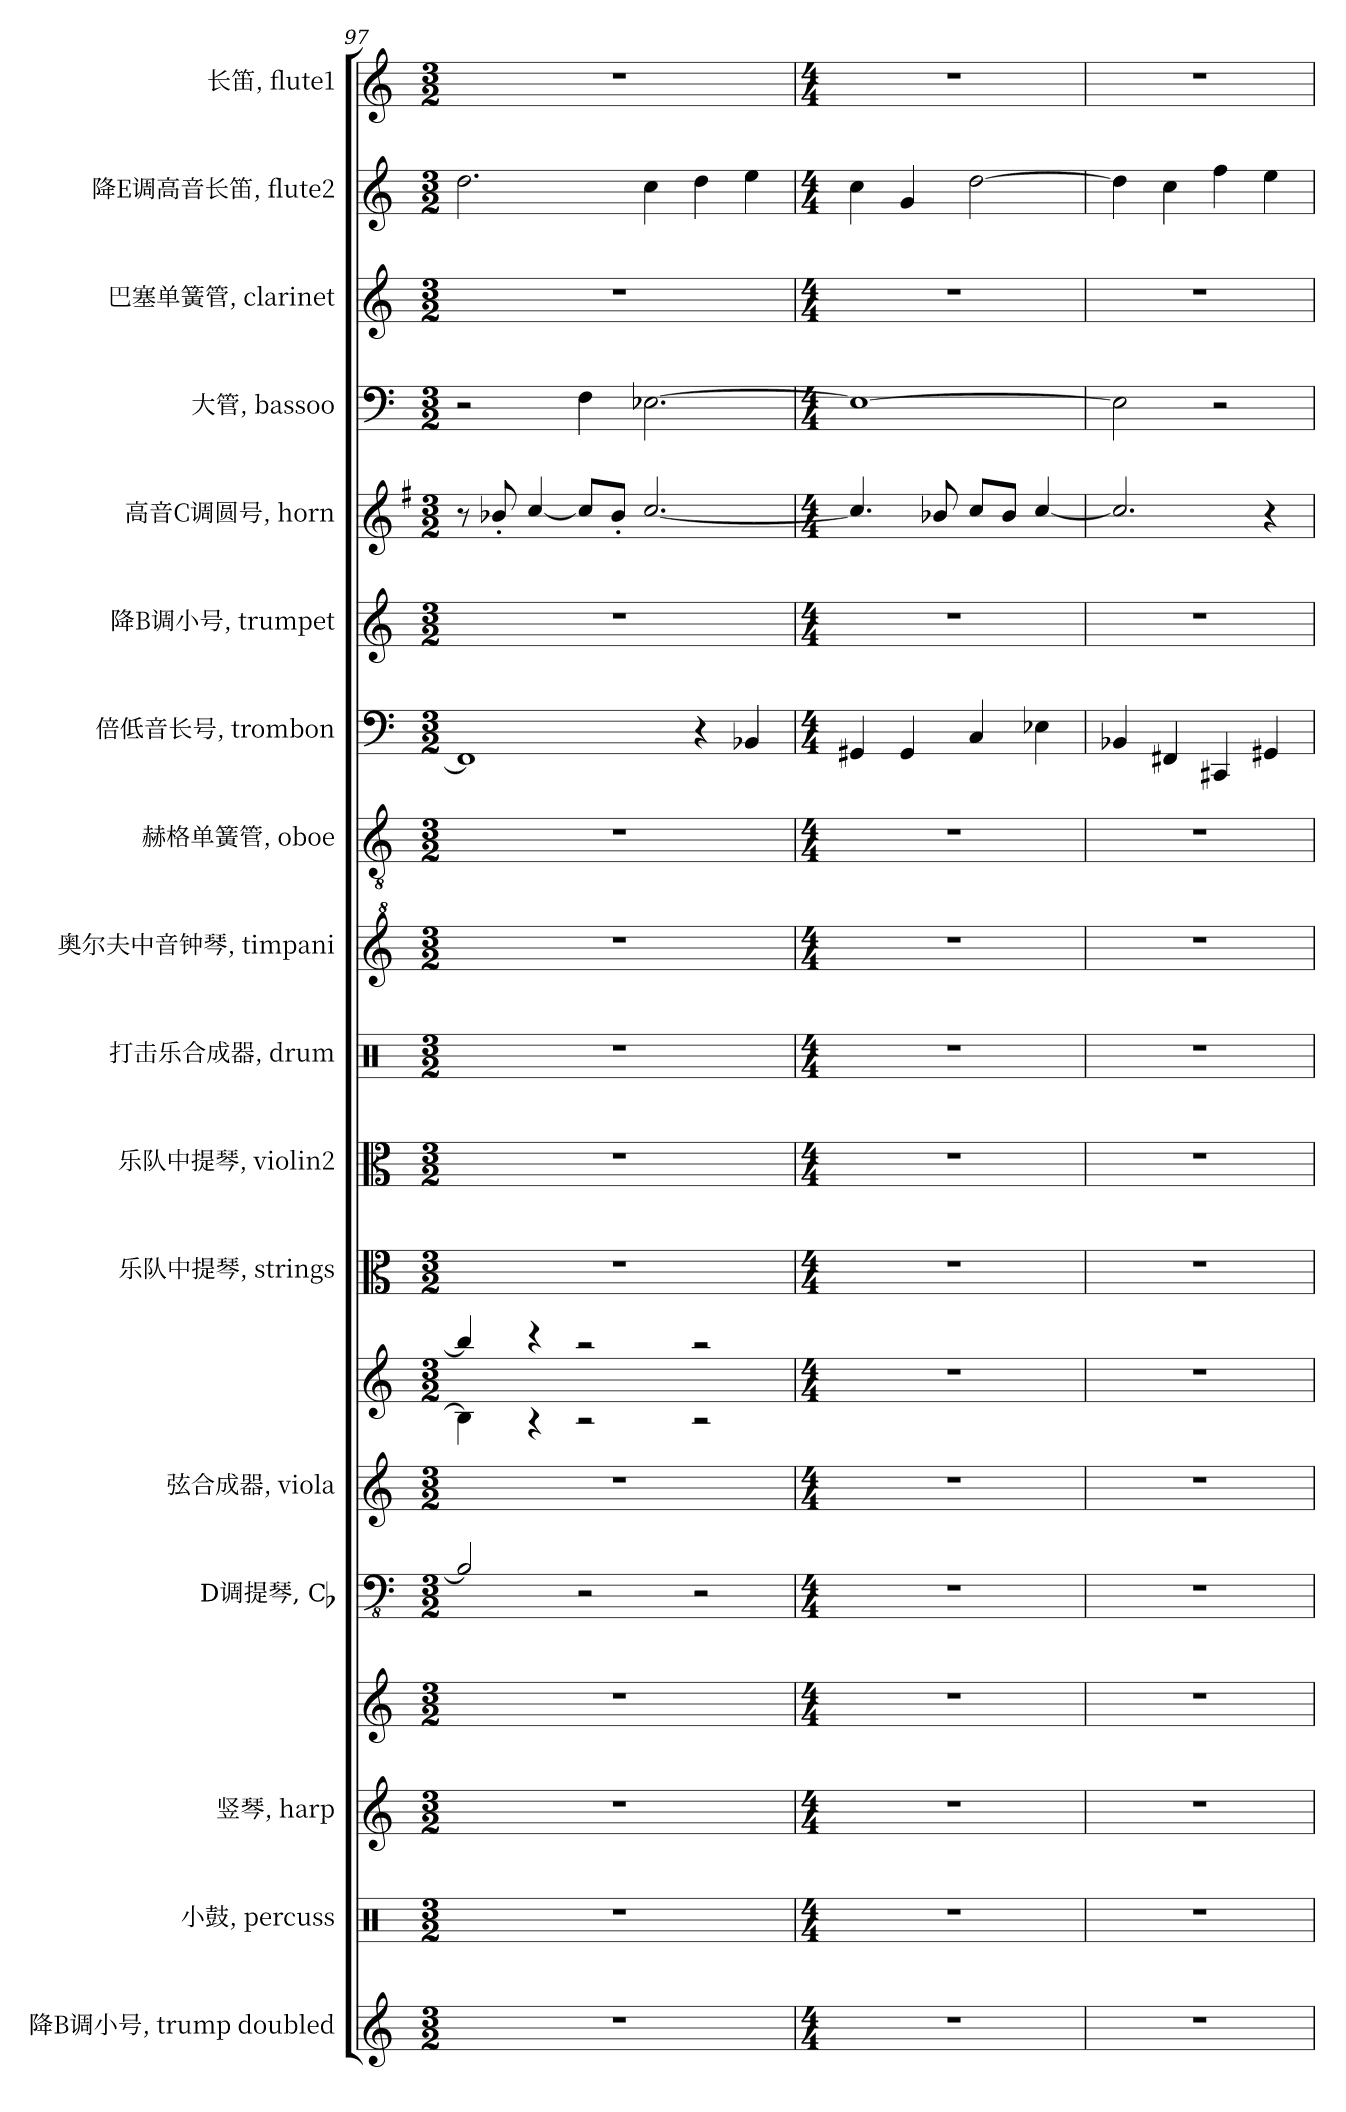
**kern	**kern	**kern	**kern	**kern	**kern	**kern	**kern	**kern	**kern	**kern	**kern	**kern	**kern	**kern	**kern	**kern	**kern	**kern
*part17	*part16	*part15	*part15	*part14	*part13	*part13	*part12	*part11	*part10	*part9	*part8	*part7	*part6	*part5	*part4	*part3	*part2	*part1
*staff19	*staff18	*staff17	*staff16	*staff15	*staff14	*staff13	*staff12	*staff11	*staff10	*staff9	*staff8	*staff7	*staff6	*staff5	*staff4	*staff3	*staff2	*staff1
*I"降B调小号, trump doubled	*I"小鼓, percuss	*I"竖琴, harp	*	*I"D调提琴, Cb	*I"弦合成器, viola	*	*I"乐队中提琴, strings	*I"乐队中提琴, violin2	*I"打击乐合成器, drum	*I"奥尔夫中音钟琴, timpani	*I"赫格单簧管, oboe	*I"倍低音长号, trombon	*I"降B调小号, trumpet	*I"高音C调圆号, horn	*I"大管, bassoo	*I"巴塞单簧管, clarinet	*I"降E调高音长笛, flute2	*I"长笛, flute1
*	*	*I'Hrp.	*	*	*	*	*	*	*	*	*	*	*I'B♭ Tpt.	*	*	*	*	*I'Fl.
*clefG2	*clefX	*clefG2	*clefG2	*clefFv4	*clefG2	*clefG2	*clefC3	*clefC3	*clefX	*clefG^2	*clefGv2	*clefF4	*clefG2	*clefG2	*clefF4	*clefG2	*clefG2	*clefG2
*ITrd1c2	*	*	*	*ITrd7c12	*	*	*	*	*	*	*	*	*ITrd1c2	*ITrd4c7	*	*ITrd2c3	*ITrd-2c-3	*
*k[b-e-]	*k[]	*k[]	*k[]	*k[]	*k[]	*k[]	*k[]	*k[]	*k[]	*k[]	*k[]	*k[]	*k[b-e-]	*k[]	*k[]	*k[f#c#g#]	*k[b-e-a-]	*k[]
*M3/2	*M3/2	*M3/2	*M3/2	*M3/2	*M3/2	*M3/2	*M3/2	*M3/2	*M3/2	*M3/2	*M3/2	*M3/2	*M3/2	*M3/2	*M3/2	*M3/2	*M3/2	*M3/2
=97	=97	=97	=97	=97	=97	=97	=97	=97	=97	=97	=97	=97	=97	=97	=97	=97	=97	=97
*	*	*	*	*	*	*^	*	*	*	*	*	*	*	*	*	*	*	*
1.r	1.r	1.r	1.r	2BBB-/]	1.r	4bb-/]	4B-\]	1.r	1.r	1.r	1.r	1.r	1FF]	1.r	8r	2r	1.r	2.ff\	1.r
.	.	.	.	.	.	.	.	.	.	.	.	.	.	.	8e-X'/	.	.	.	.
.	.	.	.	.	.	4r	4r	.	.	.	.	.	.	.	[4f/	.	.	.	.
.	.	.	.	2r	.	2r	2r	.	.	.	.	.	.	.	8f/L]	4F\	.	.	.
.	.	.	.	.	.	.	.	.	.	.	.	.	.	.	8e-'/J	.	.	.	.
.	.	.	.	.	.	.	.	.	.	.	.	.	.	.	[2.f/	[2.E-X\	.	4ee-\	.
.	.	.	.	2r	.	2r	2r	.	.	.	.	.	4r	.	.	.	.	4ff\	.
.	.	.	.	.	.	.	.	.	.	.	.	.	4BB-X/	.	.	.	.	4gg\	.
*	*	*	*	*	*	*v	*v	*	*	*	*	*	*	*	*	*	*	*	*
!!LO:PB:g=z
=98	=98	=98	=98	=98	=98	=98	=98	=98	=98	=98	=98	=98	=98	=98	=98	=98	=98	=98
*M4/4	*M4/4	*M4/4	*M4/4	*M4/4	*M4/4	*M4/4	*M4/4	*M4/4	*M4/4	*M4/4	*M4/4	*M4/4	*M4/4	*M4/4	*M4/4	*M4/4	*M4/4	*M4/4
1r	1r	1r	1r	1r	1r	1r	1r	1r	1r	1r	1r	4GG#X/	1r	4.f/]	1E-_	1r	4ee-\	1r
.	.	.	.	.	.	.	.	.	.	.	.	4GG#/	.	.	.	.	4b-/	.
.	.	.	.	.	.	.	.	.	.	.	.	.	.	8e-X/	.	.	.	.
.	.	.	.	.	.	.	.	.	.	.	.	4C/	.	8f/L	.	.	[2ff\	.
.	.	.	.	.	.	.	.	.	.	.	.	.	.	8e-/J	.	.	.	.
.	.	.	.	.	.	.	.	.	.	.	.	4E-X\	.	[4f/	.	.	.	.
=99	=99	=99	=99	=99	=99	=99	=99	=99	=99	=99	=99	=99	=99	=99	=99	=99	=99	=99
1r	1r	1r	1r	1r	1r	1r	1r	1r	1r	1r	1r	4BB-X/	1r	2.f/]	2E-\]	1r	4ff\]	1r
.	.	.	.	.	.	.	.	.	.	.	.	4FF#X/	.	.	.	.	4ee-\	.
.	.	.	.	.	.	.	.	.	.	.	.	4CC#X/	.	.	2r	.	4aa-\	.
.	.	.	.	.	.	.	.	.	.	.	.	4GG#X/	.	4r	.	.	4gg\	.
=	=	=	=	=	=	=	=	=	=	=	=	=	=	=	=	=	=	=
*-	*-	*-	*-	*-	*-	*-	*-	*-	*-	*-	*-	*-	*-	*-	*-	*-	*-	*-
